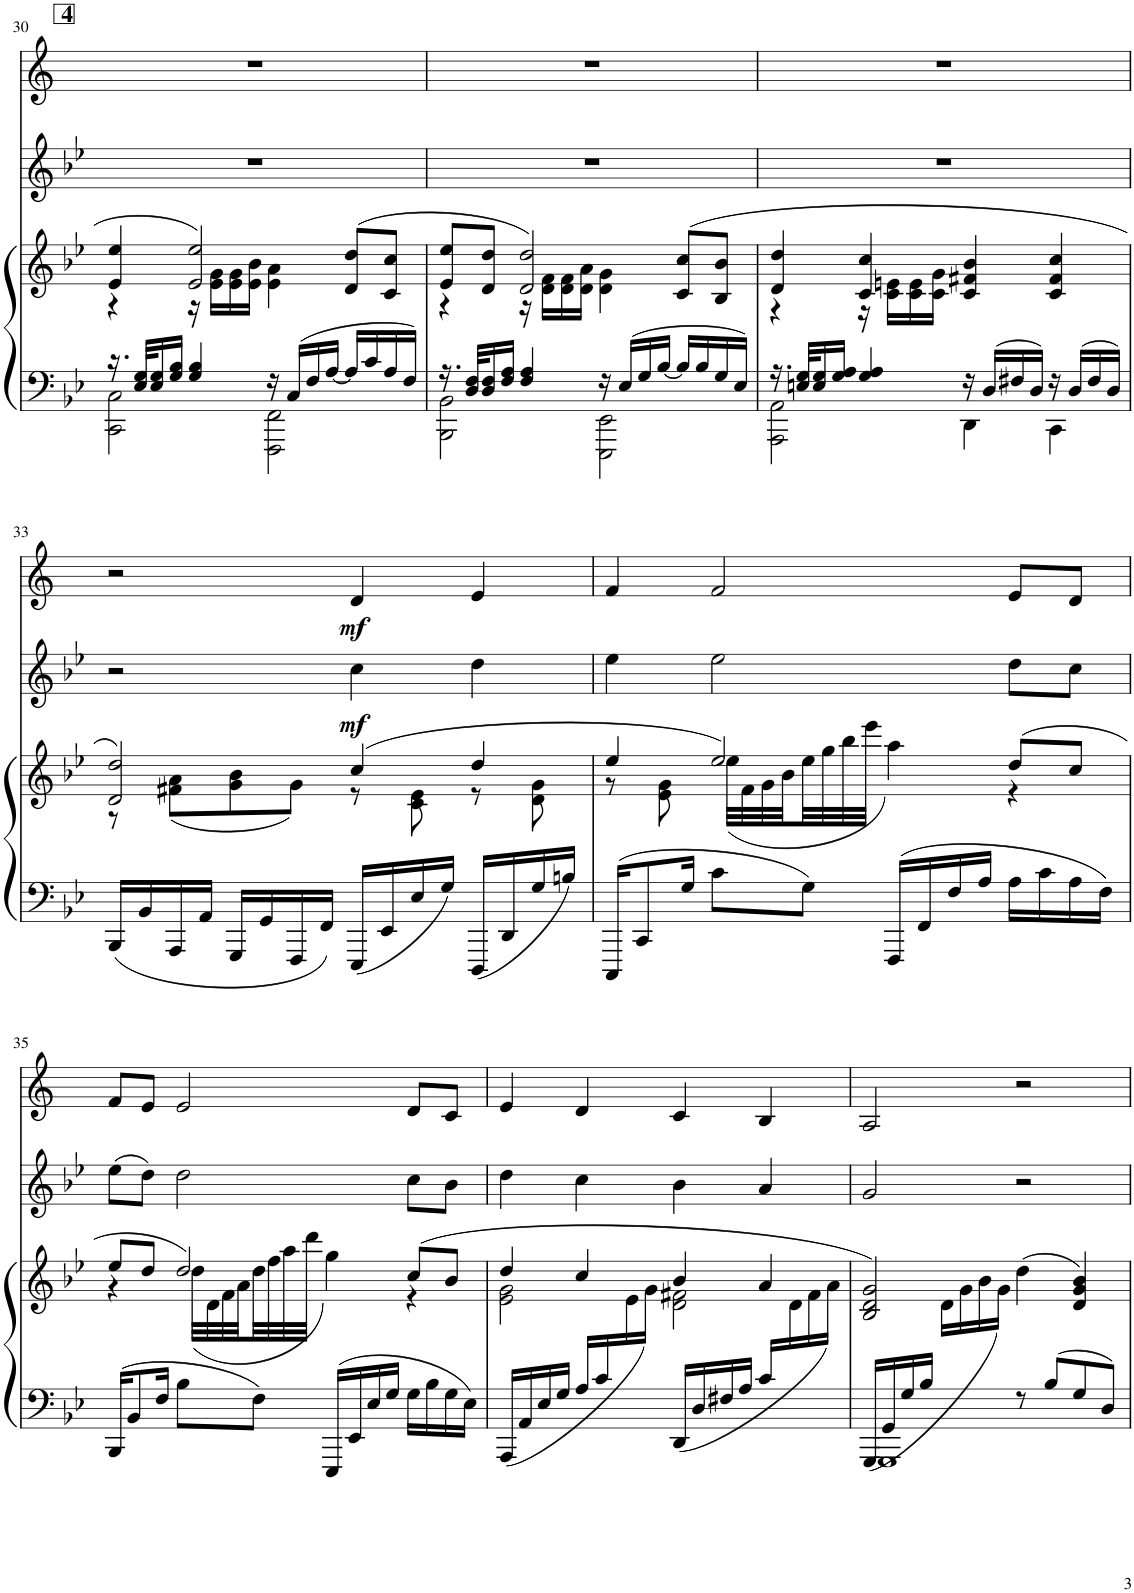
**kern	**kern	**kern	**dynam	**kern	**dynam
*part3	*part3	*part2	*part2	*part1	*part1
*staff4	*staff3	*staff2	*staff2	*staff1	*staff1
*I"Piano	*	*I"Fl.	*	*I"Cl.	*
*	*	*I'Fl	*	*I'Cl	*
!!LO:PB:g=z
*clefF4	*clefG2	*clefG2	*	*clefG2	*
*	*	*	*	*Trd1c2	*
*k[b-e-]	*k[b-e-]	*k[b-e-]	*	*k[]	*
*M4/4	*M4/4	*M4/4	*	*M4/4	*
!!LO:REH:place=s1:a:B:cj:fs=12:t=4
=30	=30	=30	=30	=30	=30
*^	*^	*	*	*	*
16.r	2CC\ 2C\	4e-/ 4ee-/	4r	1r	.	1r	.
32E-/ 32G/KLL	.	.	.	.	.	.	.
16E-/ 16G/	.	.	.	.	.	.	.
16G/ 16B-/JJ	.	.	.	.	.	.	.
4G/ 4B-/	.	2e-/ 2ee-/	16r	.	.	.	.
.	.	.	16e-\ 16g\LL	.	.	.	.
.	.	.	16e-\ 16g\	.	.	.	.
.	.	.	16e-\ 16b-\JJ	.	.	.	.
16r	2FFF\ 2FF\	.	4e-\ 4a\	.	.	.	.
16C/LL	.	.	.	.	.	.	.
16F/	.	.	.	.	.	.	.
[<16A/JJ	.	.	.	.	.	.	.
16A/LL]	.	(8d/ 8dd/L	4ryy	.	.	.	.
16c/	.	.	.	.	.	.	.
16A/	.	8c/ 8cc/J	.	.	.	.	.
16F/JJ	.	.	.	.	.	.	.
=31	=31	=31	=31	=31	=31	=31	=31
16.r	2BBB-\ 2BB-\	8e-/ 8ee-/L	4r	1r	.	1r	.
32D/ 32F/KLL	.	.	.	.	.	.	.
16D/ 16F/	.	8d/ 8dd/J	.	.	.	.	.
16F/ 16A/JJ	.	.	.	.	.	.	.
4F/ 4A/	.	2d/ 2dd/)	16r	.	.	.	.
.	.	.	16d\ 16f\LL	.	.	.	.
.	.	.	16d\ 16f\	.	.	.	.
.	.	.	16d\ 16a\JJ	.	.	.	.
16r	2EEE-\ 2EE-\	.	4d\ 4g\	.	.	.	.
16E-/LL	.	.	.	.	.	.	.
16G/	.	.	.	.	.	.	.
[<16B-/JJ	.	.	.	.	.	.	.
16B-/LL]	.	(8c/ 8cc/L	4ryy	.	.	.	.
16B-/	.	.	.	.	.	.	.
16G/	.	8B-/ 8b-/J	.	.	.	.	.
16E-/JJ	.	.	.	.	.	.	.
=32	=32	=32	=32	=32	=32	=32	=32
16.r	2AAA\ 2AA\	4d/ 4dd/	4r	1r	.	1r	.
32En/ 32G/KLL	.	.	.	.	.	.	.
16E/ 16G/	.	.	.	.	.	.	.
16G/ 16A/JJ	.	.	.	.	.	.	.
4G/ 4A/	.	4c/ 4cc/	16r	.	.	.	.
.	.	.	16c\ 16en\LL	.	.	.	.
.	.	.	16c\ 16e\	.	.	.	.
.	.	.	16c\ 16g\JJ	.	.	.	.
16r	4DD\	4c/ 4f#X/ 4b-/	2ryy	.	.	.	.
16D/LL	.	.	.	.	.	.	.
16F#X/	.	.	.	.	.	.	.
16D/JJ	.	.	.	.	.	.	.
16r	4CC\	4c/ 4f#/ 4cc/	.	.	.	.	.
16D/LL	.	.	.	.	.	.	.
16F#/	.	.	.	.	.	.	.
16D/JJ	.	.	.	.	.	.	.
*v	*v	*	*	*	*	*	*
!!LO:LB:g=z
=33	=33	=33	=33	=33	=33	=33
16BBB-/LL	2d/ 2dd/)	8r	2r	.	2r	.
16BB-/	.	.	.	.	.	.
16AAA/	.	(8f#X\ 8a\L	.	.	.	.
16AA/JJ	.	.	.	.	.	.
16GGG/LL	.	8g\ 8b-\	.	.	.	.
16GG/	.	.	.	.	.	.
16FFF/	.	8g\J)	.	.	.	.
16FF/JJ	.	.	.	.	.	.
!	!	!	!	!LO:DY:b	!	!LO:DY:b
16EEE-/LL	(4cc/	8r	4cc\	mf	4d/	mf
16EE-/	.	.	.	.	.	.
16E-/	.	8c\ 8e-\	.	.	.	.
16G/JJ	.	.	.	.	.	.
16DDD/LL	4dd/	8r	4dd\	.	4e/	.
16DD/	.	.	.	.	.	.
16G/	.	8d\ 8g\	.	.	.	.
16Bn/JJ	.	.	.	.	.	.
=34	=34	=34	=34	=34	=34	=34
16CCC/KL	4ee-/	8r	4ee-\	.	4f/	.
8CC/	.	.	.	.	.	.
.	.	8e-\ 8g\	.	.	.	.
16G/Jk	.	.	.	.	.	.
8c\L	2ee-/)	(32ee-\LLL	2ee-\	.	2f/	.
.	.	32f\	.	.	.	.
.	.	32g\	.	.	.	.
.	.	32b-\	.	.	.	.
8G\J	.	32ee-\	.	.	.	.
.	.	32gg\	.	.	.	.
.	.	32bb-\	.	.	.	.
.	.	32eee-\JJJ	.	.	.	.
16FFF/LL	.	4aa\)	.	.	.	.
16FF/	.	.	.	.	.	.
16F/	.	.	.	.	.	.
16A/JJ	.	.	.	.	.	.
16A\LL	(8dd/L	4r	8dd\L	.	8e/L	.
16c\	.	.	.	.	.	.
16A\	8cc/J	.	8cc\J	.	8d/J	.
16F\JJ	.	.	.	.	.	.
!!LO:LB:g=z
=35	=35	=35	=35	=35	=35	=35
16BBB-/KL	8ee-/L	4r	(8ee-\L	.	8f/L	.
8BB-/	.	.	.	.	.	.
.	8dd/J	.	8dd\J)	.	8e/J	.
16F/Jk	.	.	.	.	.	.
8B-\L	2dd/)	(32dd\LLL	2dd\	.	2e/	.
.	.	32d\	.	.	.	.
.	.	32f\	.	.	.	.
.	.	32a\	.	.	.	.
8F\J	.	32dd\	.	.	.	.
.	.	32ff\	.	.	.	.
.	.	32aa\	.	.	.	.
.	.	32ddd\JJJ	.	.	.	.
16EEE-/LL	.	4gg\)	.	.	.	.
16EE-/	.	.	.	.	.	.
16E-/	.	.	.	.	.	.
16G/JJ	.	.	.	.	.	.
16G\LL	(8cc/L	4r	8cc\L	.	8d/L	.
16B-\	.	.	.	.	.	.
16G\	8b-/J	.	8b-\J	.	8c/J	.
16E-\JJ	.	.	.	.	.	.
=36	=36	=36	=36	=36	=36	=36
*	*	*^	*	*	*	*
(<16AAA/LL	4dd/	2e-\ 2g\	4.ryy	4dd\	.	4e/	.
16AA/	.	.	.	.	.	.	.
16E-/	.	.	.	.	.	.	.
16G/JJ	.	.	.	.	.	.	.
16A/LL	4cc/	.	.	4cc\	.	4d/	.
16c/	.	.	.	.	.	.	.
8ryy	.	.	16e-\	.	.	.	.
.	.	.	16g\JJ)	.	.	.	.
(<16DD/LL	4b-/	2d\ 2f#X\	16ryy	4b-\	.	4c/	.
*	*	*v	*v	*	*	*	*
16D/	.	.	.	.	.	.
16F#X/	.	.	.	.	.	.
16A/JJ	.	.	.	.	.	.
16c/LL	4a/	.	4a/	.	4B/	.
*	*	*^	*	*	*	*
8.ryy	.	.	16d\	.	.	.	.
.	.	.	16f#\	.	.	.	.
.	.	.	16a\JJ)	.	.	.	.
*	*	*v	*v	*	*	*	*
=37	=37	=37	=37	=37	=37	=37
*^	*	*	*	*	*	*
(<16GGG/LL	1GGG	2B-/ 2d/ 2g/)	4ryy	2g/	.	2A/	.
16GG/	.	.	.	.	.	.	.
16G/	.	.	.	.	.	.	.
16B-/JJ	.	.	.	.	.	.	.
4ryy	.	.	16d\LL	.	.	.	.
.	.	.	16g\	.	.	.	.
.	.	.	16b-\	.	.	.	.
.	.	.	16g\JJ)	.	.	.	.
8r	.	(4dd\	2ryy	2r	.	2r	.
8B-/L	.	.	.	.	.	.	.
8G/	.	4d/ 4g/ 4b-/)	.	.	.	.	.
8D/J	.	.	.	.	.	.	.
*v	*v	*	*	*	*	*	*
*	*v	*v	*	*	*	*
=	=	=	=	=	=
*-	*-	*-	*-	*-	*-
